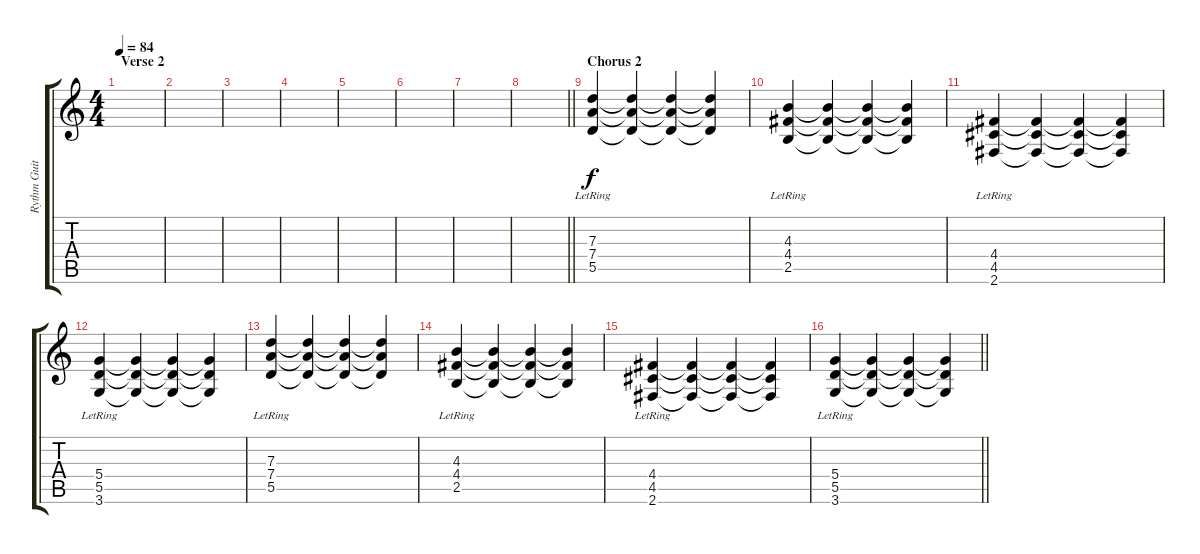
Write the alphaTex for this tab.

\track ("Rythm Guitar" "Rythm Guit") {instrument distortionguitar}
\staff {score tabs}
\tuning (E4 B3 G3 D3 A2 E2) {hide}
\ts (4 4)
\section ("" "Verse 2")
\tempo 84
\clef g2
\ks c
|
|
|
|
|
|
|
\barLineRight lightlight
|
\section ("" "Chorus 2")
(7.3{lr} 7.4 5.5).4 (7.3{t} 7.4{t} 5.5{t}).4 (7.3{t} 7.4{t} 5.5{t}).4 (7.3{t} 7.4{t} 5.5{t}).4 |
(4.3{lr} 4.4 2.5).4 (4.3{t} 4.4{t} 2.5{t}).4 (4.3{t} 4.4{t} 2.5{t}).4 (4.3{t} 4.4{t} 2.5{t}).4 |
(4.4{lr} 4.5 2.6).4 (4.4{t} 4.5{t} 2.6{t}).4 (4.4{t} 4.5{t} 2.6{t}).4 (4.4{t} 4.5{t} 2.6{t}).4 |
(5.4 5.5{lr} 3.6).4 (5.4{t} 5.5{t} 3.6{t}).4 (5.4{t} 5.5{t} 3.6{t}).4 (5.4{t} 5.5{t} 3.6{t}).4 |
(7.3{lr} 7.4 5.5).4 (7.3{t} 7.4{t} 5.5{t}).4 (7.3{t} 7.4{t} 5.5{t}).4 (7.3{t} 7.4{t} 5.5{t}).4 |
(4.3{lr} 4.4 2.5).4 (4.3{t} 4.4{t} 2.5{t}).4 (4.3{t} 4.4{t} 2.5{t}).4 (4.3{t} 4.4{t} 2.5{t}).4 |
(4.4{lr} 4.5 2.6).4 (4.4{t} 4.5{t} 2.6{t}).4 (4.4{t} 4.5{t} 2.6{t}).4 (4.4{t} 4.5{t} 2.6{t}).4 |
\barLineRight lightlight
(5.4 5.5{lr} 3.6).4 (5.4{t} 5.5{t} 3.6{t}).4 (5.4{t} 5.5{t} 3.6{t}).4 (5.4{t} 5.5{t} 3.6{t}).4
